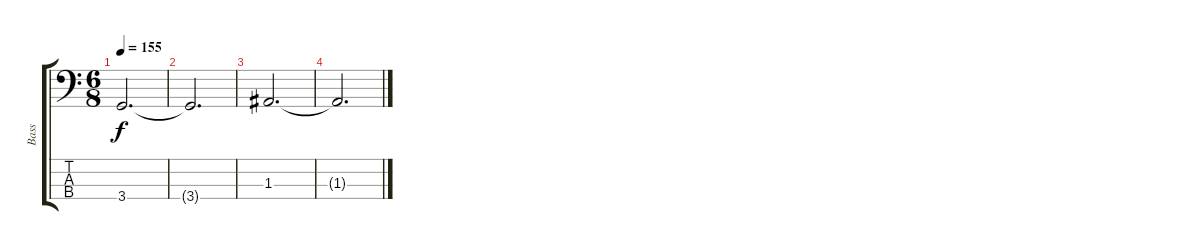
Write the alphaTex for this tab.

\track ("Bass" "Bass") {instrument electricbassfinger}
\staff {score tabs}
\tuning (G2 D2 A1 E1) {hide}
\ts (6 8)
\tempo 155
\clef f4
\ks c
3.4.2{d dy f} |
3.4{t}.2{d} |
1.3.2{d} |
1.3{t}.2{d}
